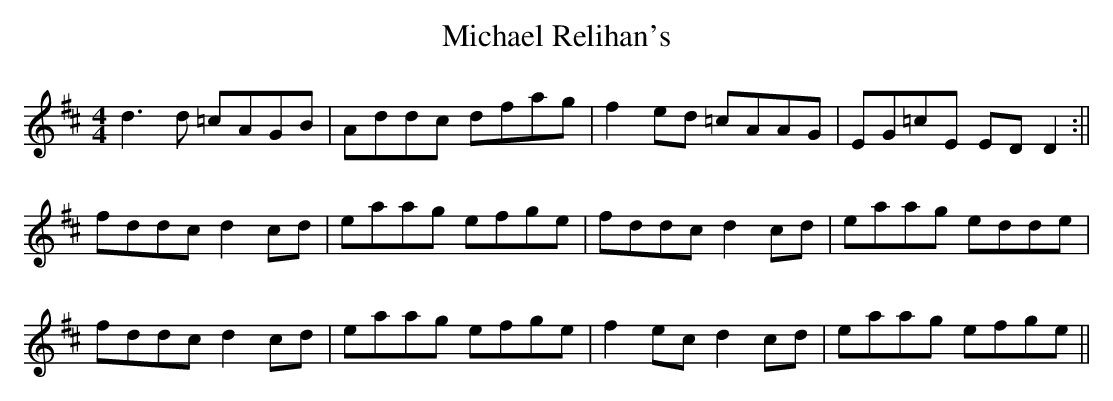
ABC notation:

X:1
T:Michael Relihan's
M:4/4
L:1/8
K:D
d3 d =cAGB|Addc dfag|f2 ed =cAAG|EG=cE ED D2:||
fddc d2 cd|eaag efge|fddc d2 cd|eaag edde|
fddc d2 cd|eaag efge|f2 ec d2 cd|eaag efge||
